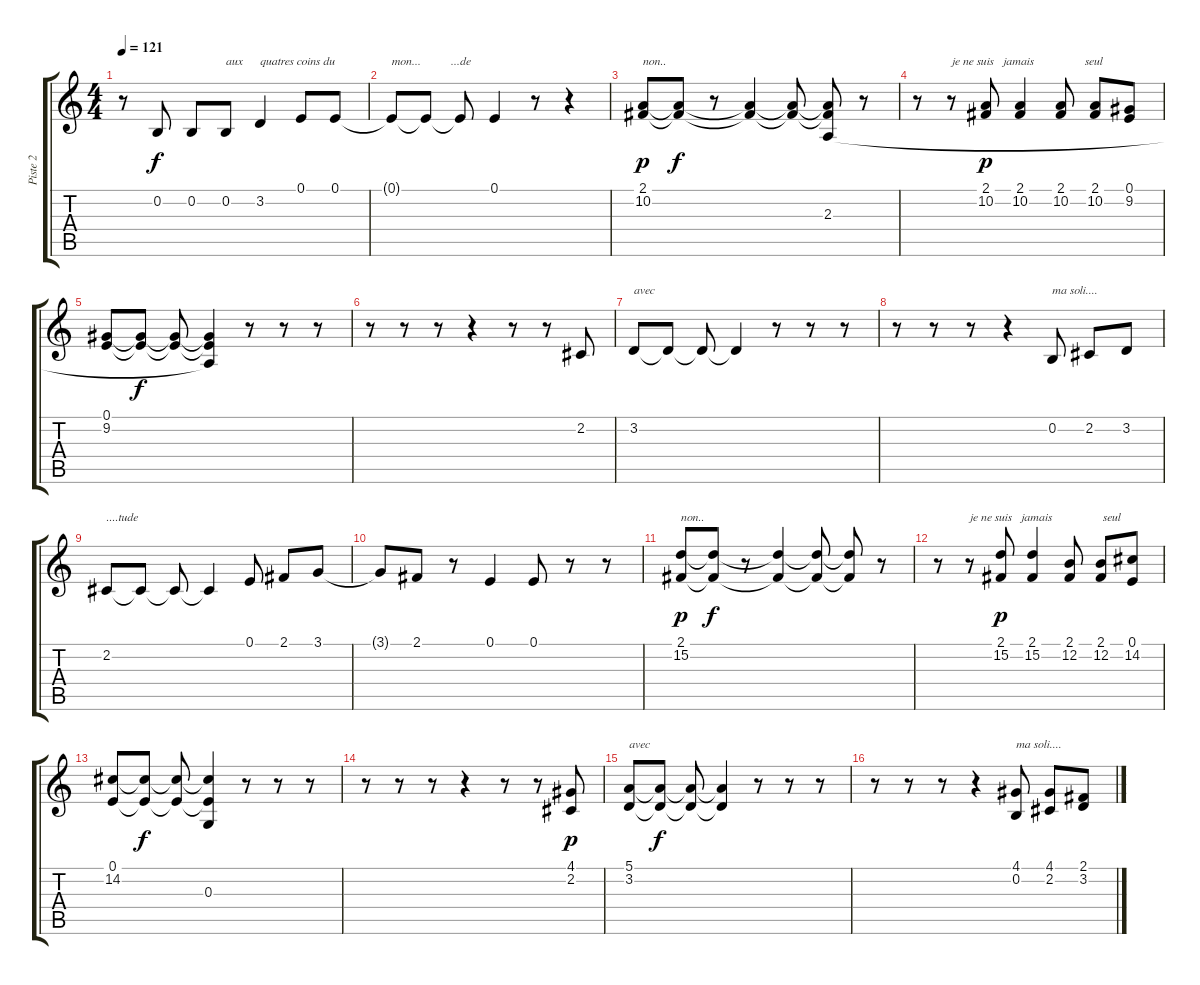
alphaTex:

\track ("Piste 2" "Piste 2") {instrument flute}
\staff {score tabs}
\tuning (E4 B3 G3 D3 A2 E2) {hide}
\ts (4 4)
\tempo 121
\clef g2
\ks c
r.8{dy f} 0.2.8 0.2.8 0.2.8{txt "aux"} 3.2.4{txt "quatres coins du "} 0.1.8 0.1.8 |
0.1{t}.8{txt "mon...          ...de"} 0.1{t}.8 0.1{t}.8 0.1.4 r.8 r.4 |
(2.1 10.2).8{txt "non.." dy p} (2.1{t} 10.2{t}).8{dy f} r.8 (2.1{t} 10.2{t}).4 (2.1{t} 10.2{t}).8 (2.1{t} 10.2{t} 2.3).8 r.8 |
r.8 r.8{txt "je ne suis   jamais                 seul"} (2.1 10.2).8{dy p} (2.1 10.2).4 (2.1 10.2).8 (2.1 10.2).8 (0.1 9.2).8 |
(0.1 9.2).8 (0.1{t} 9.2{t}).8{dy f} (0.1{t} 9.2{t}).8 (0.1{t} 9.2{t} 2.3{t}).4 r.8 r.8 r.8 |
r.8 r.8 r.8 r.4 r.8 r.8 2.2.8 |
3.2.8{txt "avec"} 3.2{t}.8 3.2{t}.8 3.2{t}.4 r.8 r.8 r.8 |
r.8 r.8 r.8 r.4 0.2.8{txt "ma soli...."} 2.2.8 3.2.8 |
2.2.8{txt "....tude"} 2.2{t}.8 2.2{t}.8 2.2{t}.4 0.1.8 2.1.8 3.1.8 |
3.1{t}.8 2.1.8 r.8 0.1.4 0.1.8 r.8 r.8 |
(2.1 15.2).8{txt "non.." dy p} (2.1{t} 15.2{t}).8{dy f} r.8 (2.1{t} 15.2{t}).4 (2.1{t} 15.2{t}).8 (2.1{t} 15.2{t}).8 r.8 |
r.8 r.8{txt "je ne suis   jamais                 seul"} (2.1 15.2).8{dy p} (2.1 15.2).4 (2.1 12.2).8 (2.1 12.2).8 (0.1 14.2).8 |
(0.1 14.2).8 (0.1{t} 14.2{t}).8{dy f} (0.1{t} 14.2{t}).8 (0.1{t} 14.2{t} 0.3).4 r.8 r.8 r.8 |
r.8 r.8 r.8 r.4 r.8 r.8 (4.1 2.2).8{dy p} |
(5.1 3.2).8{txt "avec"} (5.1{t} 3.2{t}).8{dy f} (5.1{t} 3.2{t}).8 (5.1{t} 3.2{t}).4 r.8 r.8 r.8 |
r.8 r.8 r.8 r.4 (4.1 0.2).8{txt "ma soli...."} (4.1 2.2).8 (2.1 3.2).8
